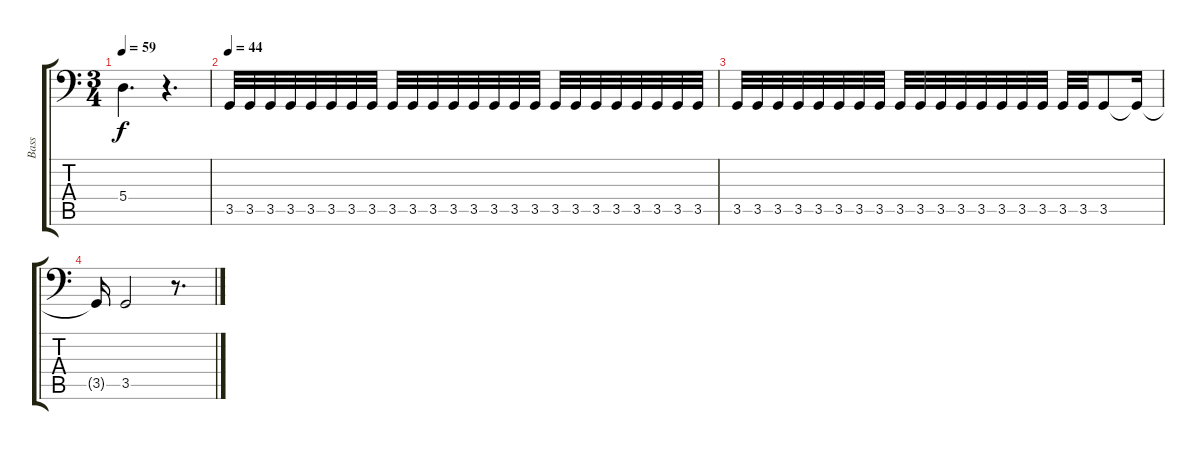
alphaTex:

\track ("Bass" "Bass") {instrument electricbassfinger}
\staff {score tabs}
\tuning (C3 G2 D2 A1 E1 B0) {hide}
\ts (3 4)
\tempo 59
\clef f4
\ks c
5.4{t}.4{d dy f} r.4{d volume 0} |
\tempo 44
3.5.32{volume 13} 3.5.32 3.5.32 3.5.32 3.5.32 3.5.32 3.5.32 3.5.32 3.5.32 3.5.32 3.5.32 3.5.32 3.5.32 3.5.32 3.5.32 3.5.32 3.5.32 3.5.32 3.5.32 3.5.32 3.5.32 3.5.32 3.5.32 3.5.32 |
3.5.32 3.5.32 3.5.32 3.5.32 3.5.32 3.5.32 3.5.32 3.5.32 3.5.32 3.5.32 3.5.32 3.5.32 3.5.32 3.5.32 3.5.32 3.5.32 3.5.32 3.5.32 3.5.8 3.5{t}.16 |
3.5{t}.16 3.5.2 r.8{d}
